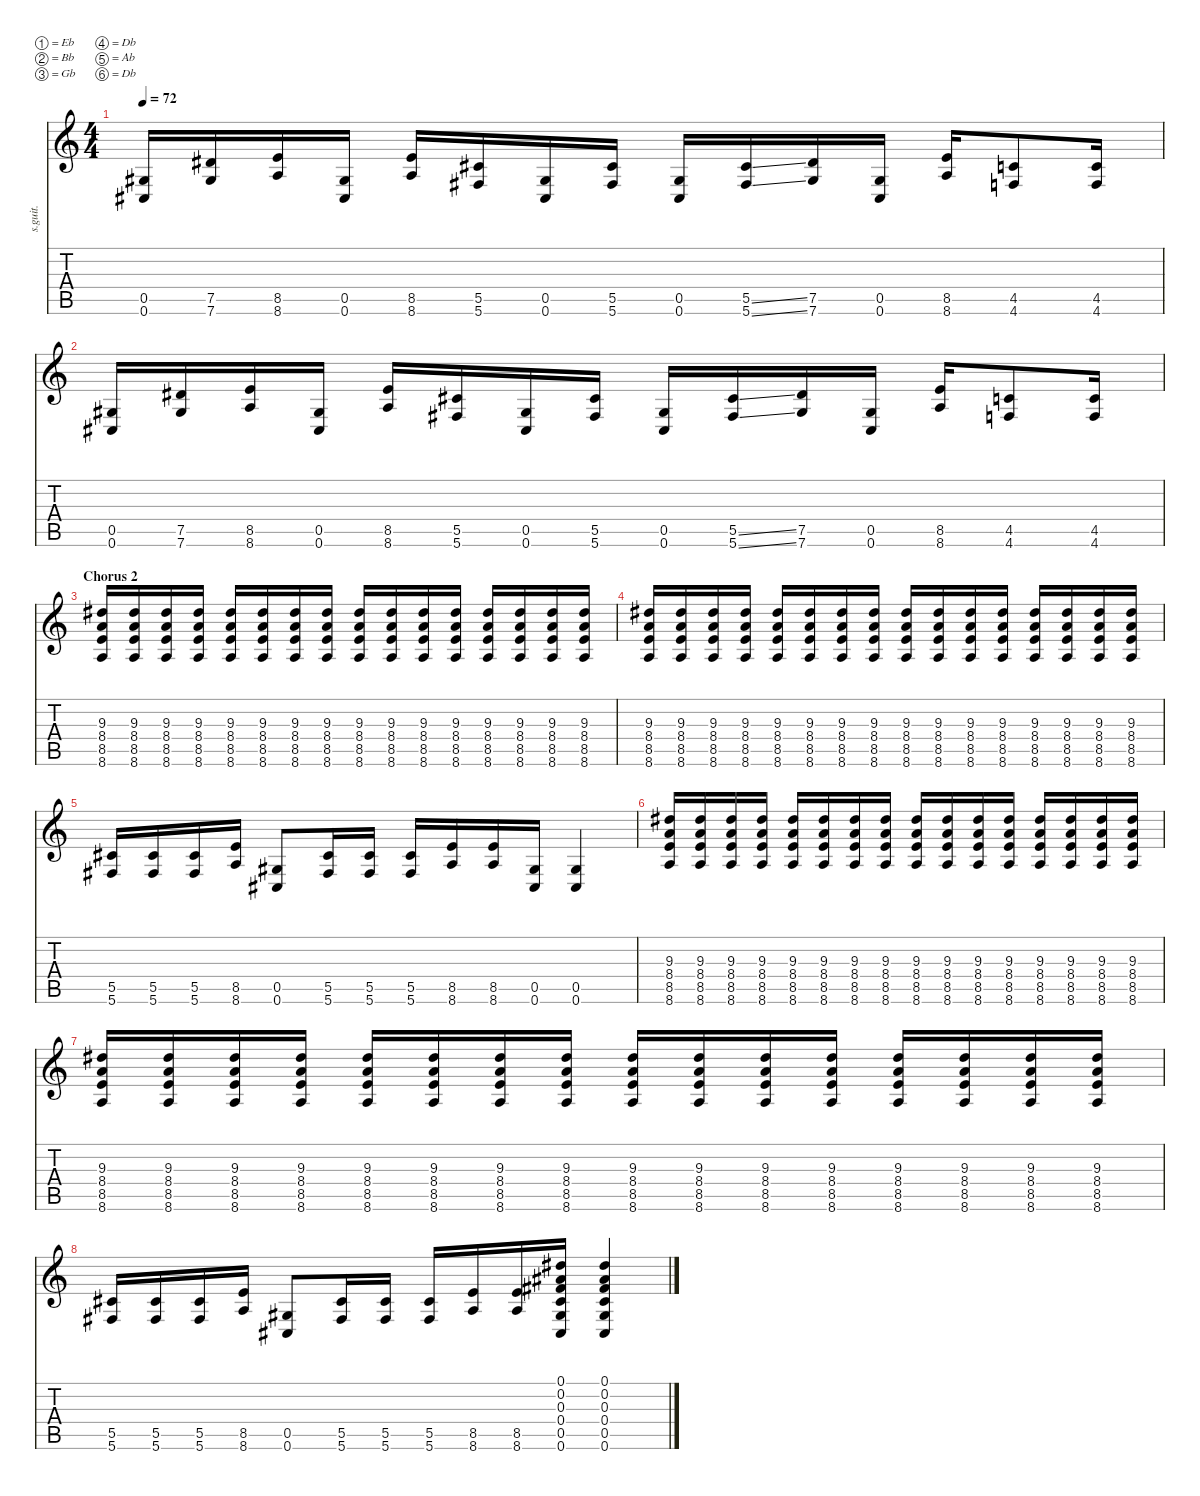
\defaultSystemsLayout 4
\hideDynamics
\bracketExtendMode nobrackets
\track ("Stephen Carpenter 2" "s.guit.") {instrument distortionguitar}
\staff {score tabs}
\tuning (Eb4 Bb3 Gb3 Db3 Ab2 Db2)
\ts (4 4)
\tempo 72
\clef g2
\ks c
(0.5{acc #} 0.6{acc #}).16{lyrics (0 "") lyrics (1 "") lyrics (2 "") lyrics (3 "") lyrics (4 "") dy fff} (7.5{acc #} 7.6{acc #}).16{lyrics (0 "") lyrics (1 "") lyrics (2 "") lyrics (3 "") lyrics (4 "")} (8.5 8.6).16{lyrics (0 "") lyrics (1 "") lyrics (2 "") lyrics (3 "") lyrics (4 "")} (0.5{acc #} 0.6{acc #}).16{lyrics (0 "") lyrics (1 "") lyrics (2 "") lyrics (3 "") lyrics (4 "")} (8.5 8.6).16{lyrics (0 "") lyrics (1 "") lyrics (2 "") lyrics (3 "") lyrics (4 "")} (5.5{acc #} 5.6{acc #}).16{lyrics (0 "") lyrics (1 "") lyrics (2 "") lyrics (3 "") lyrics (4 "")} (0.5{acc #} 0.6{acc #}).16{lyrics (0 "") lyrics (1 "") lyrics (2 "") lyrics (3 "") lyrics (4 "")} (5.5{acc #} 5.6{acc #}).16{lyrics (0 "") lyrics (1 "") lyrics (2 "") lyrics (3 "") lyrics (4 "")} (0.5{acc #} 0.6{acc #}).16{lyrics (0 "") lyrics (1 "") lyrics (2 "") lyrics (3 "") lyrics (4 "")} (5.5{ss acc #} 5.6{ss acc #}).16{lyrics (0 "") lyrics (1 "") lyrics (2 "") lyrics (3 "") lyrics (4 "")} (7.5{acc #} 7.6{acc #}).16{lyrics (0 "") lyrics (1 "") lyrics (2 "") lyrics (3 "") lyrics (4 "")} (0.5{acc #} 0.6{acc #}).16{lyrics (0 "") lyrics (1 "") lyrics (2 "") lyrics (3 "") lyrics (4 "")} (8.5 8.6).16{lyrics (0 "") lyrics (1 "") lyrics (2 "") lyrics (3 "") lyrics (4 "")} (4.5 4.6).8{lyrics (0 "") lyrics (1 "") lyrics (2 "") lyrics (3 "") lyrics (4 "")} (4.5 4.6).16{lyrics (0 "") lyrics (1 "") lyrics (2 "") lyrics (3 "") lyrics (4 "")} |
(0.5{acc #} 0.6{acc #}).16{lyrics (0 "") lyrics (1 "") lyrics (2 "") lyrics (3 "") lyrics (4 "")} (7.5{acc #} 7.6{acc #}).16{lyrics (0 "") lyrics (1 "") lyrics (2 "") lyrics (3 "") lyrics (4 "")} (8.5 8.6).16{lyrics (0 "") lyrics (1 "") lyrics (2 "") lyrics (3 "") lyrics (4 "")} (0.5{acc #} 0.6{acc #}).16{lyrics (0 "") lyrics (1 "") lyrics (2 "") lyrics (3 "") lyrics (4 "")} (8.5 8.6).16{lyrics (0 "") lyrics (1 "") lyrics (2 "") lyrics (3 "") lyrics (4 "")} (5.5{acc #} 5.6{acc #}).16{lyrics (0 "") lyrics (1 "") lyrics (2 "") lyrics (3 "") lyrics (4 "")} (0.5{acc #} 0.6{acc #}).16{lyrics (0 "") lyrics (1 "") lyrics (2 "") lyrics (3 "") lyrics (4 "")} (5.5{acc #} 5.6{acc #}).16{lyrics (0 "") lyrics (1 "") lyrics (2 "") lyrics (3 "") lyrics (4 "")} (0.5{acc #} 0.6{acc #}).16{lyrics (0 "") lyrics (1 "") lyrics (2 "") lyrics (3 "") lyrics (4 "")} (5.5{ss acc #} 5.6{ss acc #}).16{lyrics (0 "") lyrics (1 "") lyrics (2 "") lyrics (3 "") lyrics (4 "")} (7.5{acc #} 7.6{acc #}).16{lyrics (0 "") lyrics (1 "") lyrics (2 "") lyrics (3 "") lyrics (4 "")} (0.5{acc #} 0.6{acc #}).16{lyrics (0 "") lyrics (1 "") lyrics (2 "") lyrics (3 "") lyrics (4 "")} (8.5 8.6).16{lyrics (0 "") lyrics (1 "") lyrics (2 "") lyrics (3 "") lyrics (4 "")} (4.5 4.6).8{lyrics (0 "") lyrics (1 "") lyrics (2 "") lyrics (3 "") lyrics (4 "")} (4.5 4.6).16{lyrics (0 "") lyrics (1 "") lyrics (2 "") lyrics (3 "") lyrics (4 "")} |
\section ("" "Chorus 2")
(9.3{acc #} 8.4 8.5 8.6).16{lyrics (0 "") lyrics (1 "") lyrics (2 "") lyrics (3 "") lyrics (4 "")} (9.3{acc #} 8.4 8.5 8.6).16{lyrics (0 "") lyrics (1 "") lyrics (2 "") lyrics (3 "") lyrics (4 "")} (9.3{acc #} 8.4 8.5 8.6).16{lyrics (0 "") lyrics (1 "") lyrics (2 "") lyrics (3 "") lyrics (4 "")} (9.3{acc #} 8.4 8.5 8.6).16{lyrics (0 "") lyrics (1 "") lyrics (2 "") lyrics (3 "") lyrics (4 "")} (9.3{acc #} 8.4 8.5 8.6).16{lyrics (0 "") lyrics (1 "") lyrics (2 "") lyrics (3 "") lyrics (4 "")} (9.3{acc #} 8.4 8.5 8.6).16{lyrics (0 "") lyrics (1 "") lyrics (2 "") lyrics (3 "") lyrics (4 "")} (9.3{acc #} 8.4 8.5 8.6).16{lyrics (0 "") lyrics (1 "") lyrics (2 "") lyrics (3 "") lyrics (4 "")} (9.3{acc #} 8.4 8.5 8.6).16{lyrics (0 "") lyrics (1 "") lyrics (2 "") lyrics (3 "") lyrics (4 "")} (9.3{acc #} 8.4 8.5 8.6).16{lyrics (0 "") lyrics (1 "") lyrics (2 "") lyrics (3 "") lyrics (4 "")} (9.3{acc #} 8.4 8.5 8.6).16{lyrics (0 "") lyrics (1 "") lyrics (2 "") lyrics (3 "") lyrics (4 "")} (9.3{acc #} 8.4 8.5 8.6).16{lyrics (0 "") lyrics (1 "") lyrics (2 "") lyrics (3 "") lyrics (4 "")} (9.3{acc #} 8.4 8.5 8.6).16{lyrics (0 "") lyrics (1 "") lyrics (2 "") lyrics (3 "") lyrics (4 "")} (9.3{acc #} 8.4 8.5 8.6).16{lyrics (0 "") lyrics (1 "") lyrics (2 "") lyrics (3 "") lyrics (4 "")} (9.3{acc #} 8.4 8.5 8.6).16{lyrics (0 "") lyrics (1 "") lyrics (2 "") lyrics (3 "") lyrics (4 "")} (9.3{acc #} 8.4 8.5 8.6).16{lyrics (0 "") lyrics (1 "") lyrics (2 "") lyrics (3 "") lyrics (4 "")} (9.3{acc #} 8.4 8.5 8.6).16{lyrics (0 "") lyrics (1 "") lyrics (2 "") lyrics (3 "") lyrics (4 "")} |
(9.3{acc #} 8.4 8.5 8.6).16{lyrics (0 "") lyrics (1 "") lyrics (2 "") lyrics (3 "") lyrics (4 "")} (9.3{acc #} 8.4 8.5 8.6).16{lyrics (0 "") lyrics (1 "") lyrics (2 "") lyrics (3 "") lyrics (4 "")} (9.3{acc #} 8.4 8.5 8.6).16{lyrics (0 "") lyrics (1 "") lyrics (2 "") lyrics (3 "") lyrics (4 "")} (9.3{acc #} 8.4 8.5 8.6).16{lyrics (0 "") lyrics (1 "") lyrics (2 "") lyrics (3 "") lyrics (4 "")} (9.3{acc #} 8.4 8.5 8.6).16{lyrics (0 "") lyrics (1 "") lyrics (2 "") lyrics (3 "") lyrics (4 "")} (9.3{acc #} 8.4 8.5 8.6).16{lyrics (0 "") lyrics (1 "") lyrics (2 "") lyrics (3 "") lyrics (4 "")} (9.3{acc #} 8.4 8.5 8.6).16{lyrics (0 "") lyrics (1 "") lyrics (2 "") lyrics (3 "") lyrics (4 "")} (9.3{acc #} 8.4 8.5 8.6).16{lyrics (0 "") lyrics (1 "") lyrics (2 "") lyrics (3 "") lyrics (4 "")} (9.3{acc #} 8.4 8.5 8.6).16{lyrics (0 "") lyrics (1 "") lyrics (2 "") lyrics (3 "") lyrics (4 "")} (9.3{acc #} 8.4 8.5 8.6).16{lyrics (0 "") lyrics (1 "") lyrics (2 "") lyrics (3 "") lyrics (4 "")} (9.3{acc #} 8.4 8.5 8.6).16{lyrics (0 "") lyrics (1 "") lyrics (2 "") lyrics (3 "") lyrics (4 "")} (9.3{acc #} 8.4 8.5 8.6).16{lyrics (0 "") lyrics (1 "") lyrics (2 "") lyrics (3 "") lyrics (4 "")} (9.3{acc #} 8.4 8.5 8.6).16{lyrics (0 "") lyrics (1 "") lyrics (2 "") lyrics (3 "") lyrics (4 "")} (9.3{acc #} 8.4 8.5 8.6).16{lyrics (0 "") lyrics (1 "") lyrics (2 "") lyrics (3 "") lyrics (4 "")} (9.3{acc #} 8.4 8.5 8.6).16{lyrics (0 "") lyrics (1 "") lyrics (2 "") lyrics (3 "") lyrics (4 "")} (9.3{acc #} 8.4 8.5 8.6).16{lyrics (0 "") lyrics (1 "") lyrics (2 "") lyrics (3 "") lyrics (4 "")} |
(5.5{acc #} 5.6{acc #}).16{lyrics (0 "") lyrics (1 "") lyrics (2 "") lyrics (3 "") lyrics (4 "")} (5.5{acc #} 5.6{acc #}).16{lyrics (0 "") lyrics (1 "") lyrics (2 "") lyrics (3 "") lyrics (4 "")} (5.5{acc #} 5.6{acc #}).16{lyrics (0 "") lyrics (1 "") lyrics (2 "") lyrics (3 "") lyrics (4 "")} (8.5 8.6).16{lyrics (0 "") lyrics (1 "") lyrics (2 "") lyrics (3 "") lyrics (4 "")} (0.5{acc #} 0.6{acc #}).8{lyrics (0 "") lyrics (1 "") lyrics (2 "") lyrics (3 "") lyrics (4 "")} (5.5{acc #} 5.6{acc #}).16{lyrics (0 "") lyrics (1 "") lyrics (2 "") lyrics (3 "") lyrics (4 "")} (5.5{acc #} 5.6{acc #}).16{lyrics (0 "") lyrics (1 "") lyrics (2 "") lyrics (3 "") lyrics (4 "")} (5.5{acc #} 5.6{acc #}).16{lyrics (0 "") lyrics (1 "") lyrics (2 "") lyrics (3 "") lyrics (4 "")} (8.5 8.6).16{lyrics (0 "") lyrics (1 "") lyrics (2 "") lyrics (3 "") lyrics (4 "")} (8.5 8.6).16{lyrics (0 "") lyrics (1 "") lyrics (2 "") lyrics (3 "") lyrics (4 "")} (0.5{acc #} 0.6{acc #}).16{lyrics (0 "") lyrics (1 "") lyrics (2 "") lyrics (3 "") lyrics (4 "")} (0.5{acc #} 0.6{acc #}).4{lyrics (0 "") lyrics (1 "") lyrics (2 "") lyrics (3 "") lyrics (4 "")} |
(9.3{acc #} 8.4 8.5 8.6).16{lyrics (0 "") lyrics (1 "") lyrics (2 "") lyrics (3 "") lyrics (4 "")} (9.3{acc #} 8.4 8.5 8.6).16{lyrics (0 "") lyrics (1 "") lyrics (2 "") lyrics (3 "") lyrics (4 "")} (9.3{acc #} 8.4 8.5 8.6).16{lyrics (0 "") lyrics (1 "") lyrics (2 "") lyrics (3 "") lyrics (4 "")} (9.3{acc #} 8.4 8.5 8.6).16{lyrics (0 "") lyrics (1 "") lyrics (2 "") lyrics (3 "") lyrics (4 "")} (9.3{acc #} 8.4 8.5 8.6).16{lyrics (0 "") lyrics (1 "") lyrics (2 "") lyrics (3 "") lyrics (4 "")} (9.3{acc #} 8.4 8.5 8.6).16{lyrics (0 "") lyrics (1 "") lyrics (2 "") lyrics (3 "") lyrics (4 "")} (9.3{acc #} 8.4 8.5 8.6).16{lyrics (0 "") lyrics (1 "") lyrics (2 "") lyrics (3 "") lyrics (4 "")} (9.3{acc #} 8.4 8.5 8.6).16{lyrics (0 "") lyrics (1 "") lyrics (2 "") lyrics (3 "") lyrics (4 "")} (9.3{acc #} 8.4 8.5 8.6).16{lyrics (0 "") lyrics (1 "") lyrics (2 "") lyrics (3 "") lyrics (4 "")} (9.3{acc #} 8.4 8.5 8.6).16{lyrics (0 "") lyrics (1 "") lyrics (2 "") lyrics (3 "") lyrics (4 "")} (9.3{acc #} 8.4 8.5 8.6).16{lyrics (0 "") lyrics (1 "") lyrics (2 "") lyrics (3 "") lyrics (4 "")} (9.3{acc #} 8.4 8.5 8.6).16{lyrics (0 "") lyrics (1 "") lyrics (2 "") lyrics (3 "") lyrics (4 "")} (9.3{acc #} 8.4 8.5 8.6).16{lyrics (0 "") lyrics (1 "") lyrics (2 "") lyrics (3 "") lyrics (4 "")} (9.3{acc #} 8.4 8.5 8.6).16{lyrics (0 "") lyrics (1 "") lyrics (2 "") lyrics (3 "") lyrics (4 "")} (9.3{acc #} 8.4 8.5 8.6).16{lyrics (0 "") lyrics (1 "") lyrics (2 "") lyrics (3 "") lyrics (4 "")} (9.3{acc #} 8.4 8.5 8.6).16{lyrics (0 "") lyrics (1 "") lyrics (2 "") lyrics (3 "") lyrics (4 "")} |
(9.3{acc #} 8.4 8.5 8.6).16{lyrics (0 "") lyrics (1 "") lyrics (2 "") lyrics (3 "") lyrics (4 "")} (9.3{acc #} 8.4 8.5 8.6).16{lyrics (0 "") lyrics (1 "") lyrics (2 "") lyrics (3 "") lyrics (4 "")} (9.3{acc #} 8.4 8.5 8.6).16{lyrics (0 "") lyrics (1 "") lyrics (2 "") lyrics (3 "") lyrics (4 "")} (9.3{acc #} 8.4 8.5 8.6).16{lyrics (0 "") lyrics (1 "") lyrics (2 "") lyrics (3 "") lyrics (4 "")} (9.3{acc #} 8.4 8.5 8.6).16{lyrics (0 "") lyrics (1 "") lyrics (2 "") lyrics (3 "") lyrics (4 "")} (9.3{acc #} 8.4 8.5 8.6).16{lyrics (0 "") lyrics (1 "") lyrics (2 "") lyrics (3 "") lyrics (4 "")} (9.3{acc #} 8.4 8.5 8.6).16{lyrics (0 "") lyrics (1 "") lyrics (2 "") lyrics (3 "") lyrics (4 "")} (9.3{acc #} 8.4 8.5 8.6).16{lyrics (0 "") lyrics (1 "") lyrics (2 "") lyrics (3 "") lyrics (4 "")} (9.3{acc #} 8.4 8.5 8.6).16{lyrics (0 "") lyrics (1 "") lyrics (2 "") lyrics (3 "") lyrics (4 "")} (9.3{acc #} 8.4 8.5 8.6).16{lyrics (0 "") lyrics (1 "") lyrics (2 "") lyrics (3 "") lyrics (4 "")} (9.3{acc #} 8.4 8.5 8.6).16{lyrics (0 "") lyrics (1 "") lyrics (2 "") lyrics (3 "") lyrics (4 "")} (9.3{acc #} 8.4 8.5 8.6).16{lyrics (0 "") lyrics (1 "") lyrics (2 "") lyrics (3 "") lyrics (4 "")} (9.3{acc #} 8.4 8.5 8.6).16{lyrics (0 "") lyrics (1 "") lyrics (2 "") lyrics (3 "") lyrics (4 "")} (9.3{acc #} 8.4 8.5 8.6).16{lyrics (0 "") lyrics (1 "") lyrics (2 "") lyrics (3 "") lyrics (4 "")} (9.3{acc #} 8.4 8.5 8.6).16{lyrics (0 "") lyrics (1 "") lyrics (2 "") lyrics (3 "") lyrics (4 "")} (9.3{acc #} 8.4 8.5 8.6).16{lyrics (0 "") lyrics (1 "") lyrics (2 "") lyrics (3 "") lyrics (4 "")} |
(5.5{acc #} 5.6{acc #}).16{lyrics (0 "") lyrics (1 "") lyrics (2 "") lyrics (3 "") lyrics (4 "")} (5.5{acc #} 5.6{acc #}).16{lyrics (0 "") lyrics (1 "") lyrics (2 "") lyrics (3 "") lyrics (4 "")} (5.5{acc #} 5.6{acc #}).16{lyrics (0 "") lyrics (1 "") lyrics (2 "") lyrics (3 "") lyrics (4 "")} (8.5 8.6).16{lyrics (0 "") lyrics (1 "") lyrics (2 "") lyrics (3 "") lyrics (4 "")} (0.5{acc #} 0.6{acc #}).8{lyrics (0 "") lyrics (1 "") lyrics (2 "") lyrics (3 "") lyrics (4 "")} (5.5{acc #} 5.6{acc #}).16{lyrics (0 "") lyrics (1 "") lyrics (2 "") lyrics (3 "") lyrics (4 "")} (5.5{acc #} 5.6{acc #}).16{lyrics (0 "") lyrics (1 "") lyrics (2 "") lyrics (3 "") lyrics (4 "")} (5.5{acc #} 5.6{acc #}).16{lyrics (0 "") lyrics (1 "") lyrics (2 "") lyrics (3 "") lyrics (4 "")} (8.5 8.6).16{lyrics (0 "") lyrics (1 "") lyrics (2 "") lyrics (3 "") lyrics (4 "")} (8.5 8.6).16{lyrics (0 "") lyrics (1 "") lyrics (2 "") lyrics (3 "") lyrics (4 "")} (0.1{acc #} 0.2{acc #} 0.3{acc #} 0.4{acc #} 0.5{acc #} 0.6{acc #}).16{lyrics (0 "") lyrics (1 "") lyrics (2 "") lyrics (3 "") lyrics (4 "")} (0.1{acc #} 0.2{acc #} 0.3{acc #} 0.4{acc #} 0.5{acc #} 0.6{acc #}).4{lyrics (0 "") lyrics (1 "") lyrics (2 "") lyrics (3 "") lyrics (4 "")}
